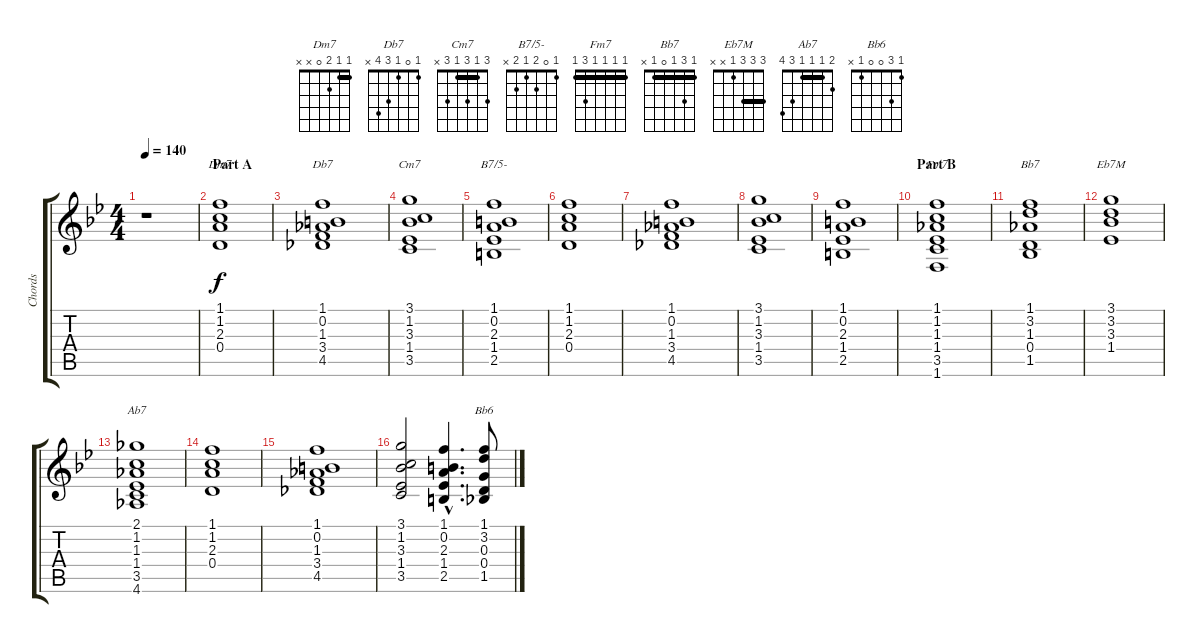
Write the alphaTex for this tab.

\track ("Chords" "Chords") {instrument acousticguitarnylon}
\staff {score tabs}
\tuning (E4 B3 G3 D3 A2 E2) {hide}
\chord ("Dm7" 1 1 2 0 x x) {barre 1}
\chord ("Db7" 1 0 1 3 4 x)
\chord ("Cm7" 3 1 3 1 3 x) {barre 1}
\chord ("B7/5-" 1 0 2 1 2 x)
\chord ("Fm7" 1 1 1 1 3 1) {barre 1}
\chord ("Bb7" 1 3 1 0 1 x) {barre 1}
\chord ("Eb7M" 3 3 3 1 x x) {barre 3}
\chord ("Ab7" 2 1 1 1 3 4) {barre 1}
\chord ("Bb6" 1 3 0 0 1 x)
\ts (4 4)
\tempo 140
\clef g2
\ks bb
r.1{dy f instrument acousticguitarnylon} |
\section ("" "Part A")
(1.1 1.2 2.3 0.4).1{ch "Dm7"} |
(1.1 0.2 1.3 3.4 4.5).1{ch "Db7"} |
(3.1 1.2 3.3 1.4 3.5).1{ch "Cm7"} |
(1.1 0.2 2.3 1.4 2.5).1{ch "B7/5-"} |
(1.1 1.2 2.3 0.4).1 |
(1.1 0.2 1.3 3.4 4.5).1 |
(3.1 1.2 3.3 1.4 3.5).1 |
(1.1 0.2 2.3 1.4 2.5).1 |
\section ("" "Part B")
(1.1 1.2 1.3 1.4 3.5 1.6).1{ch "Fm7"} |
(1.1 3.2 1.3 0.4 1.5).1{ch "Bb7"} |
(3.1 3.2 3.3 1.4).1{ch "Eb7M"} |
(2.1 1.2 1.3 1.4 3.5 4.6).1{ch "Ab7"} |
(1.1 1.2 2.3 0.4).1 |
(1.1 0.2 1.3 3.4 4.5).1 |
(3.1 1.2 3.3 1.4 3.5).2 (1.1{hac} 0.2{hac} 2.3{hac} 1.4{hac} 2.5{hac}).4{d} (1.1 3.2 0.3 0.4 1.5).8{ch "Bb6"}
